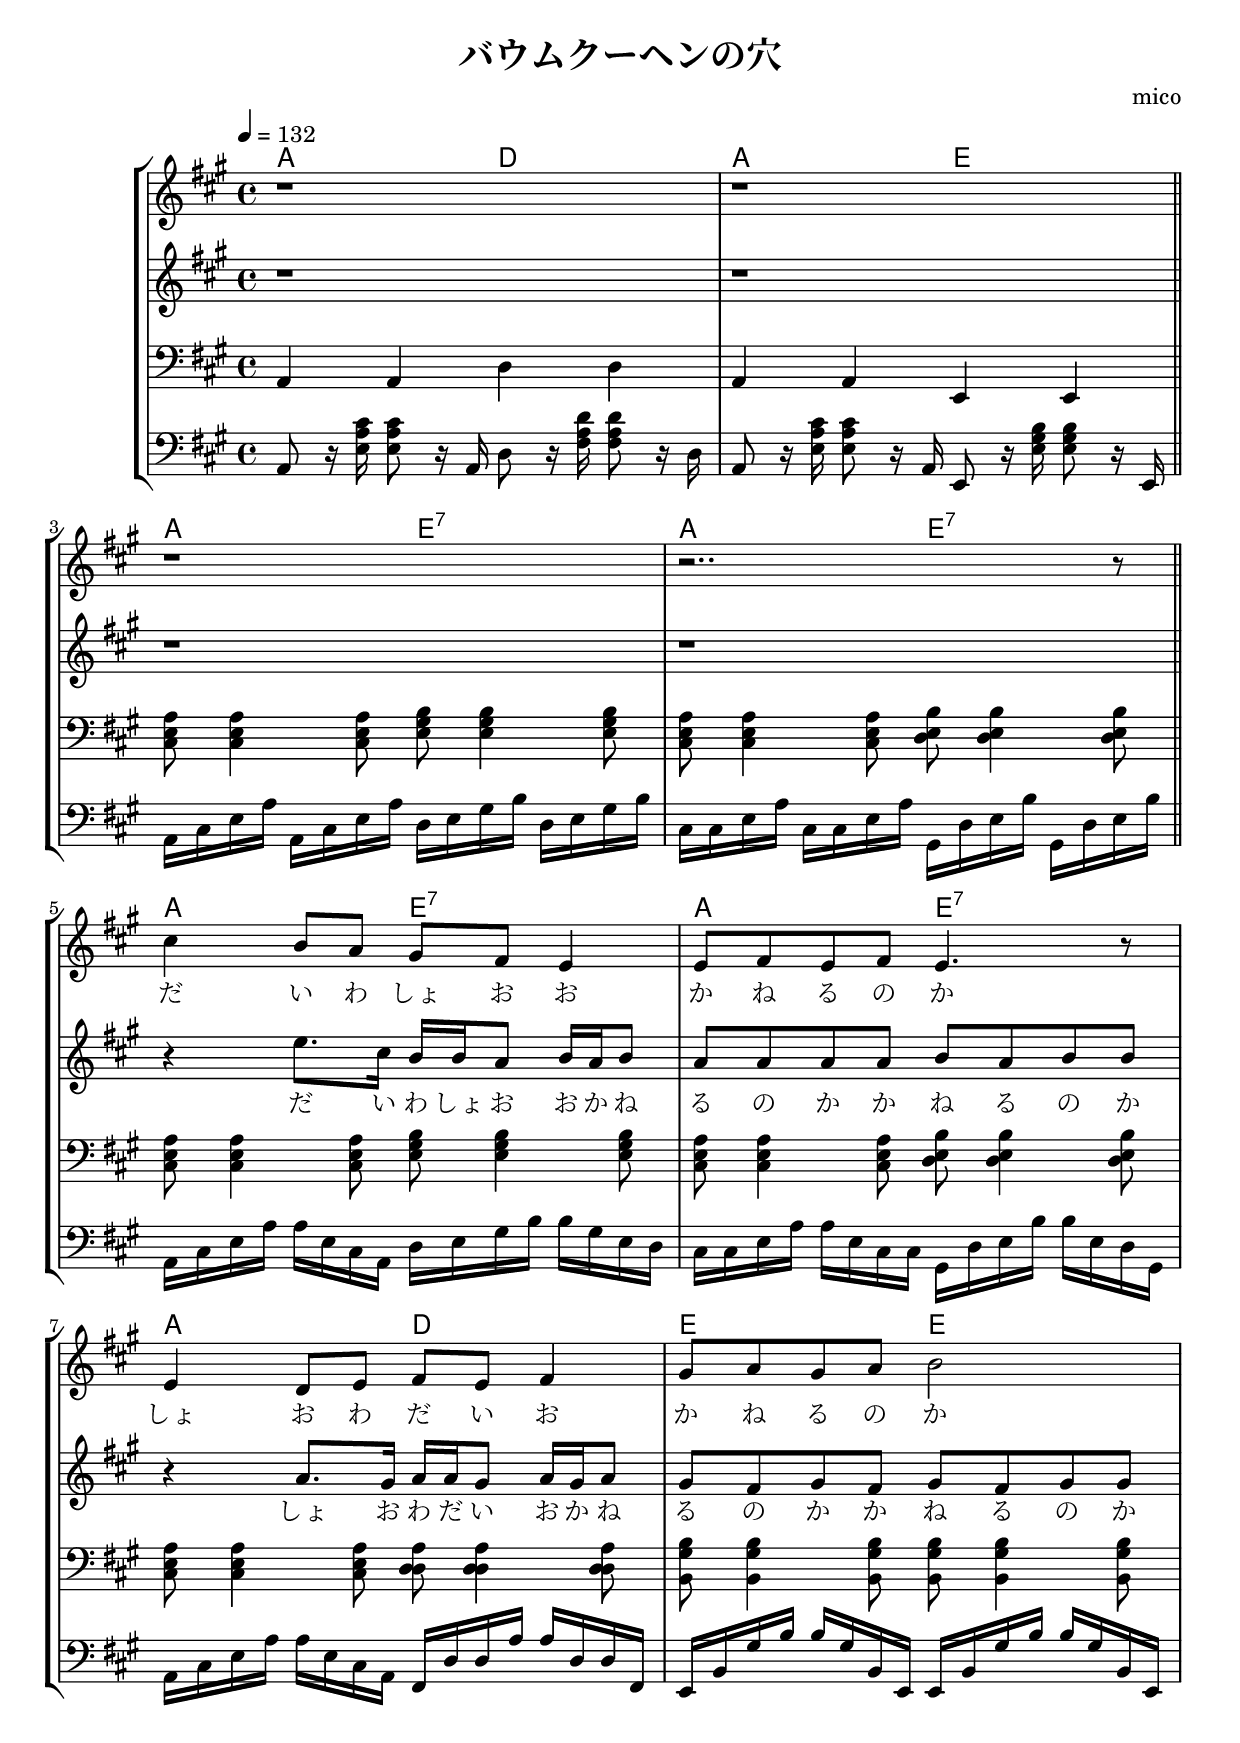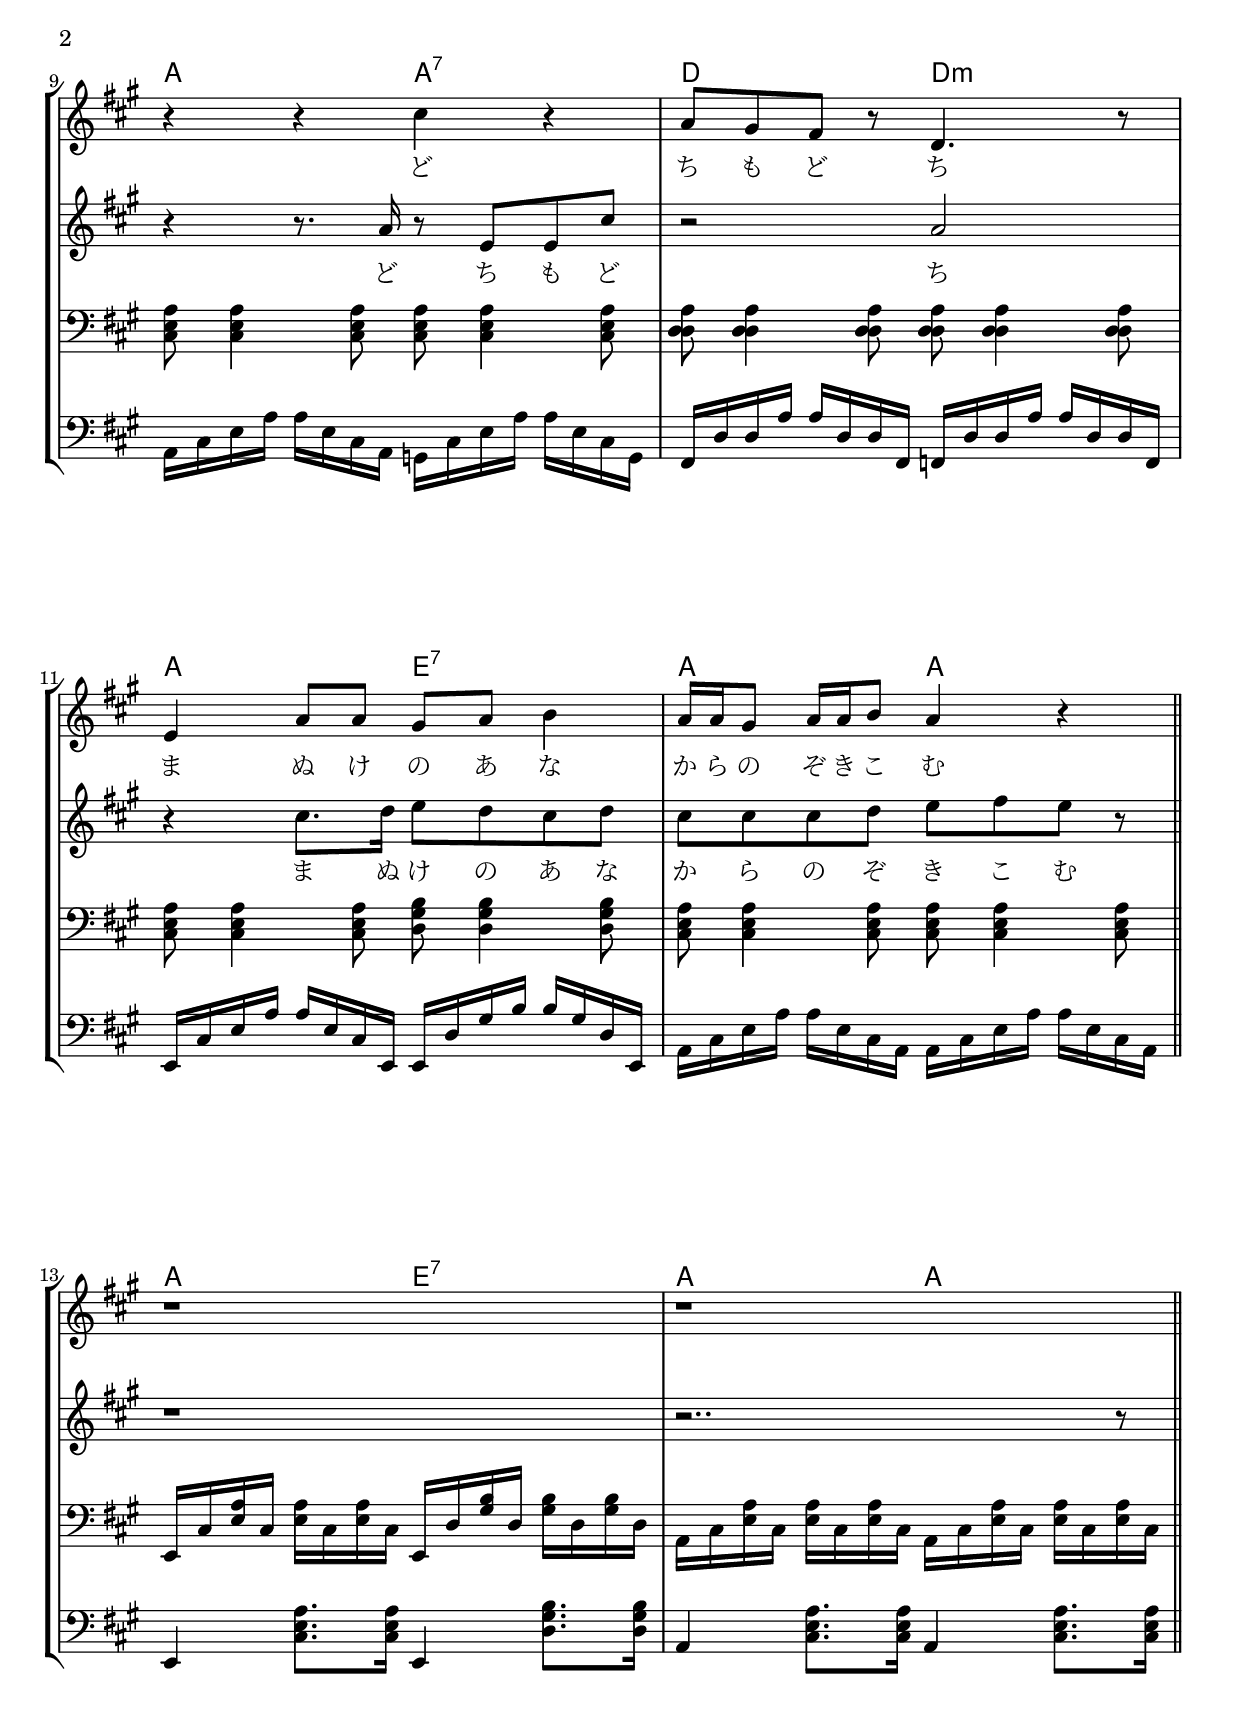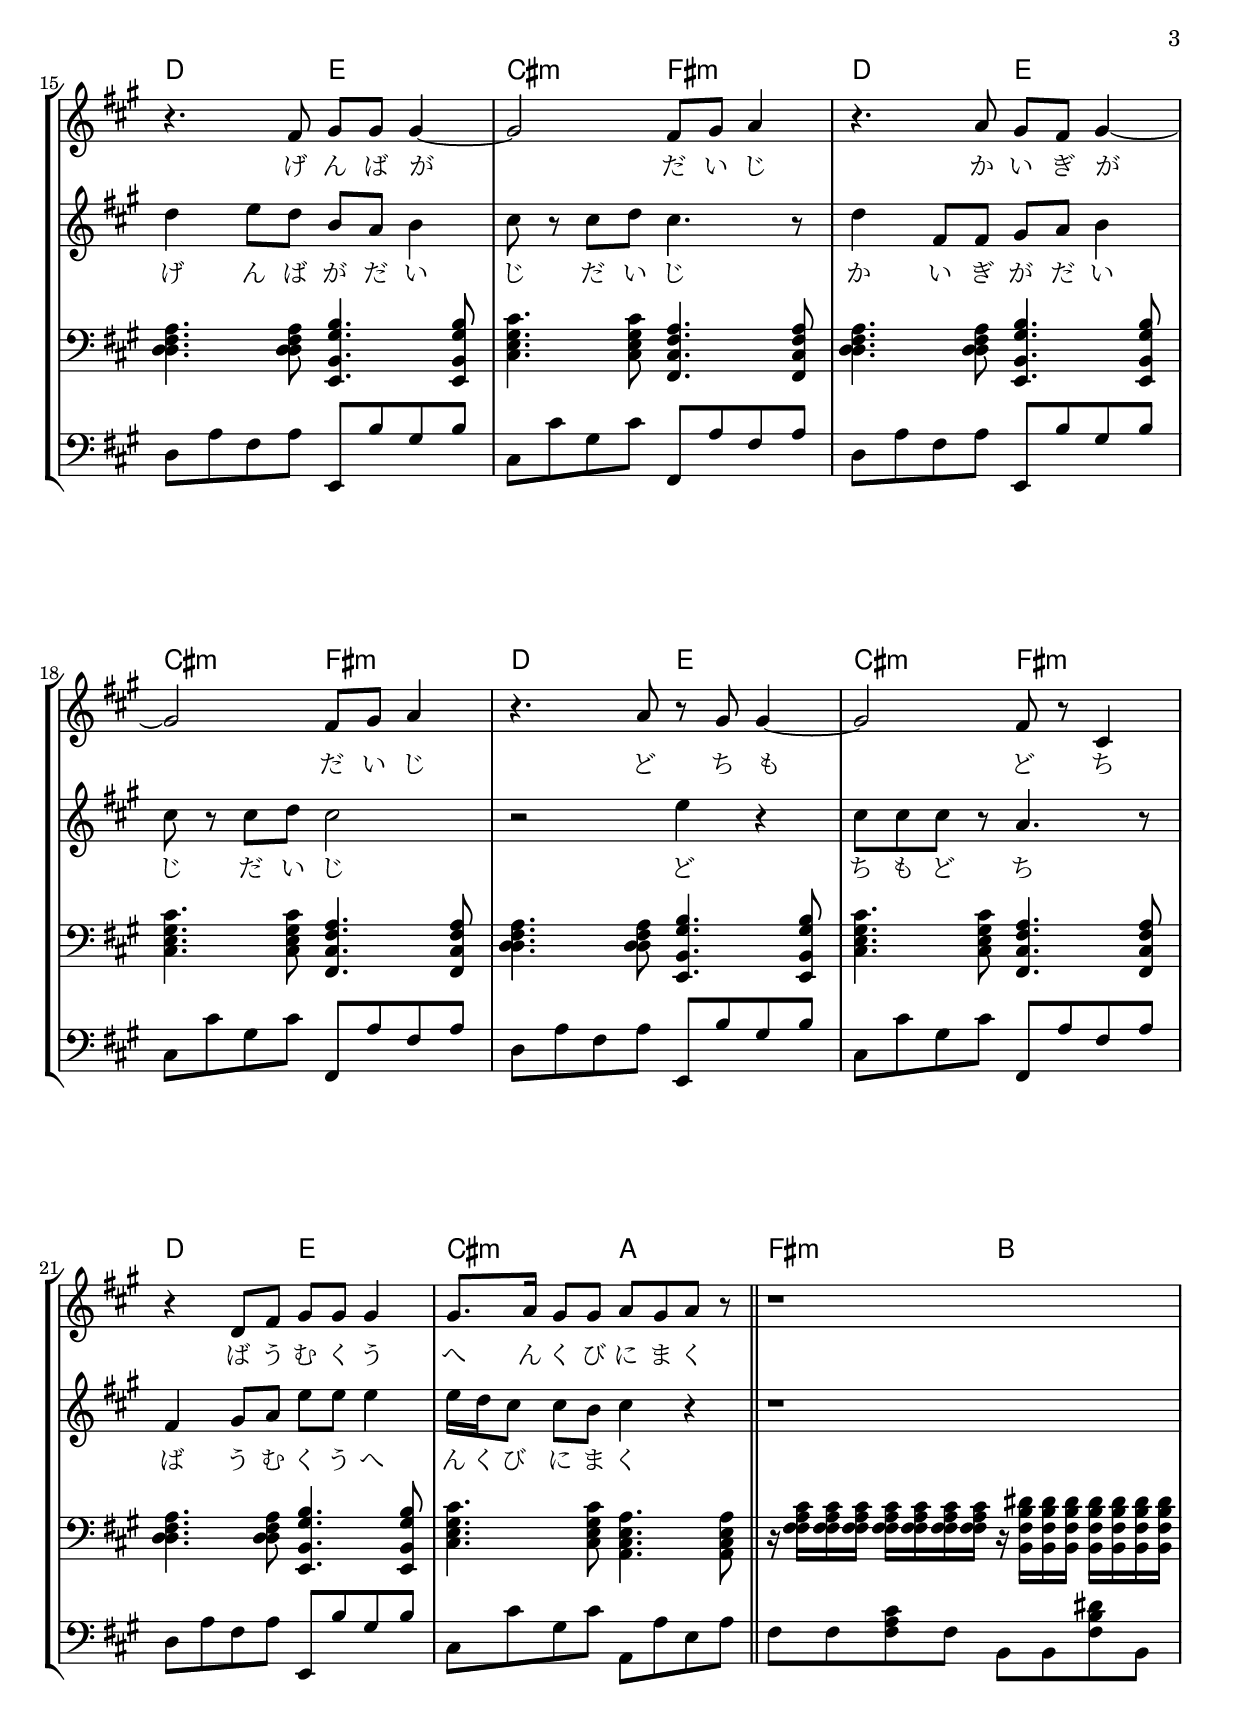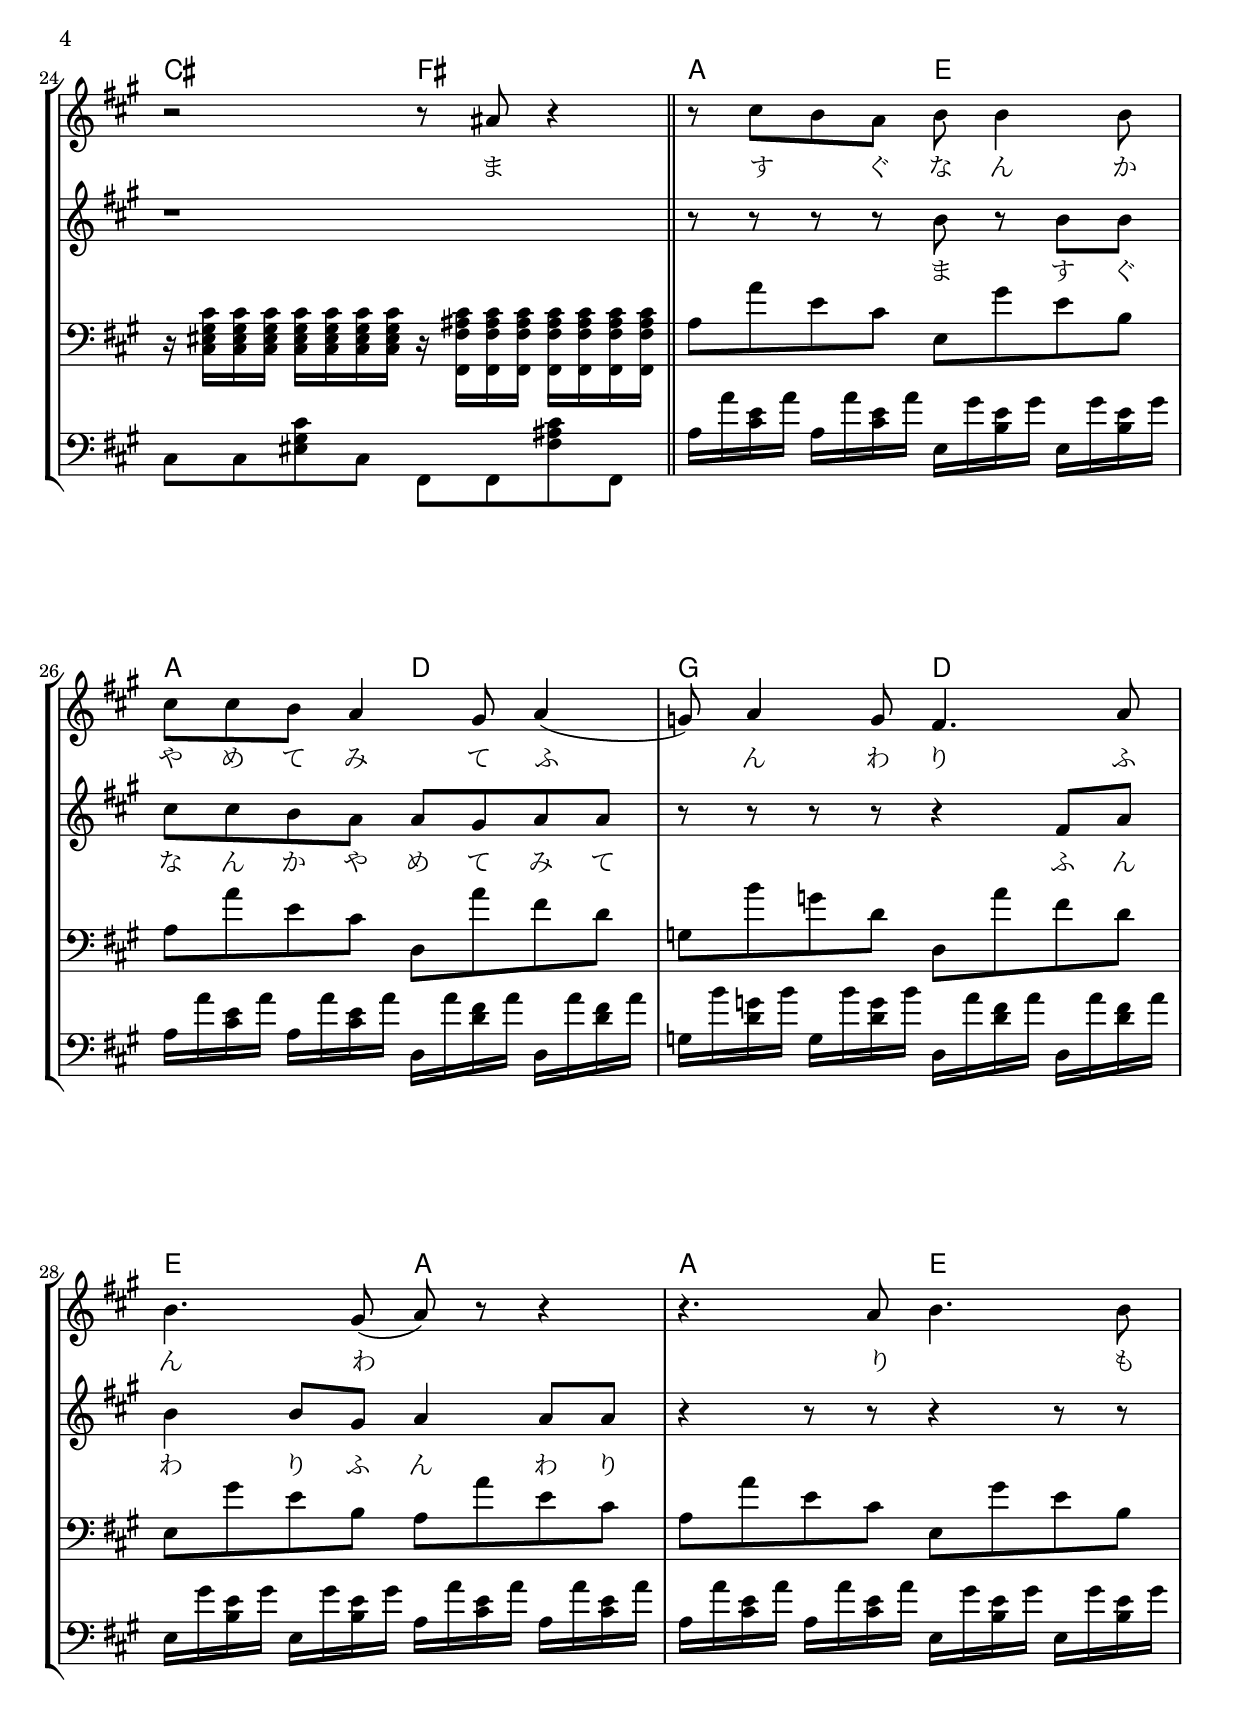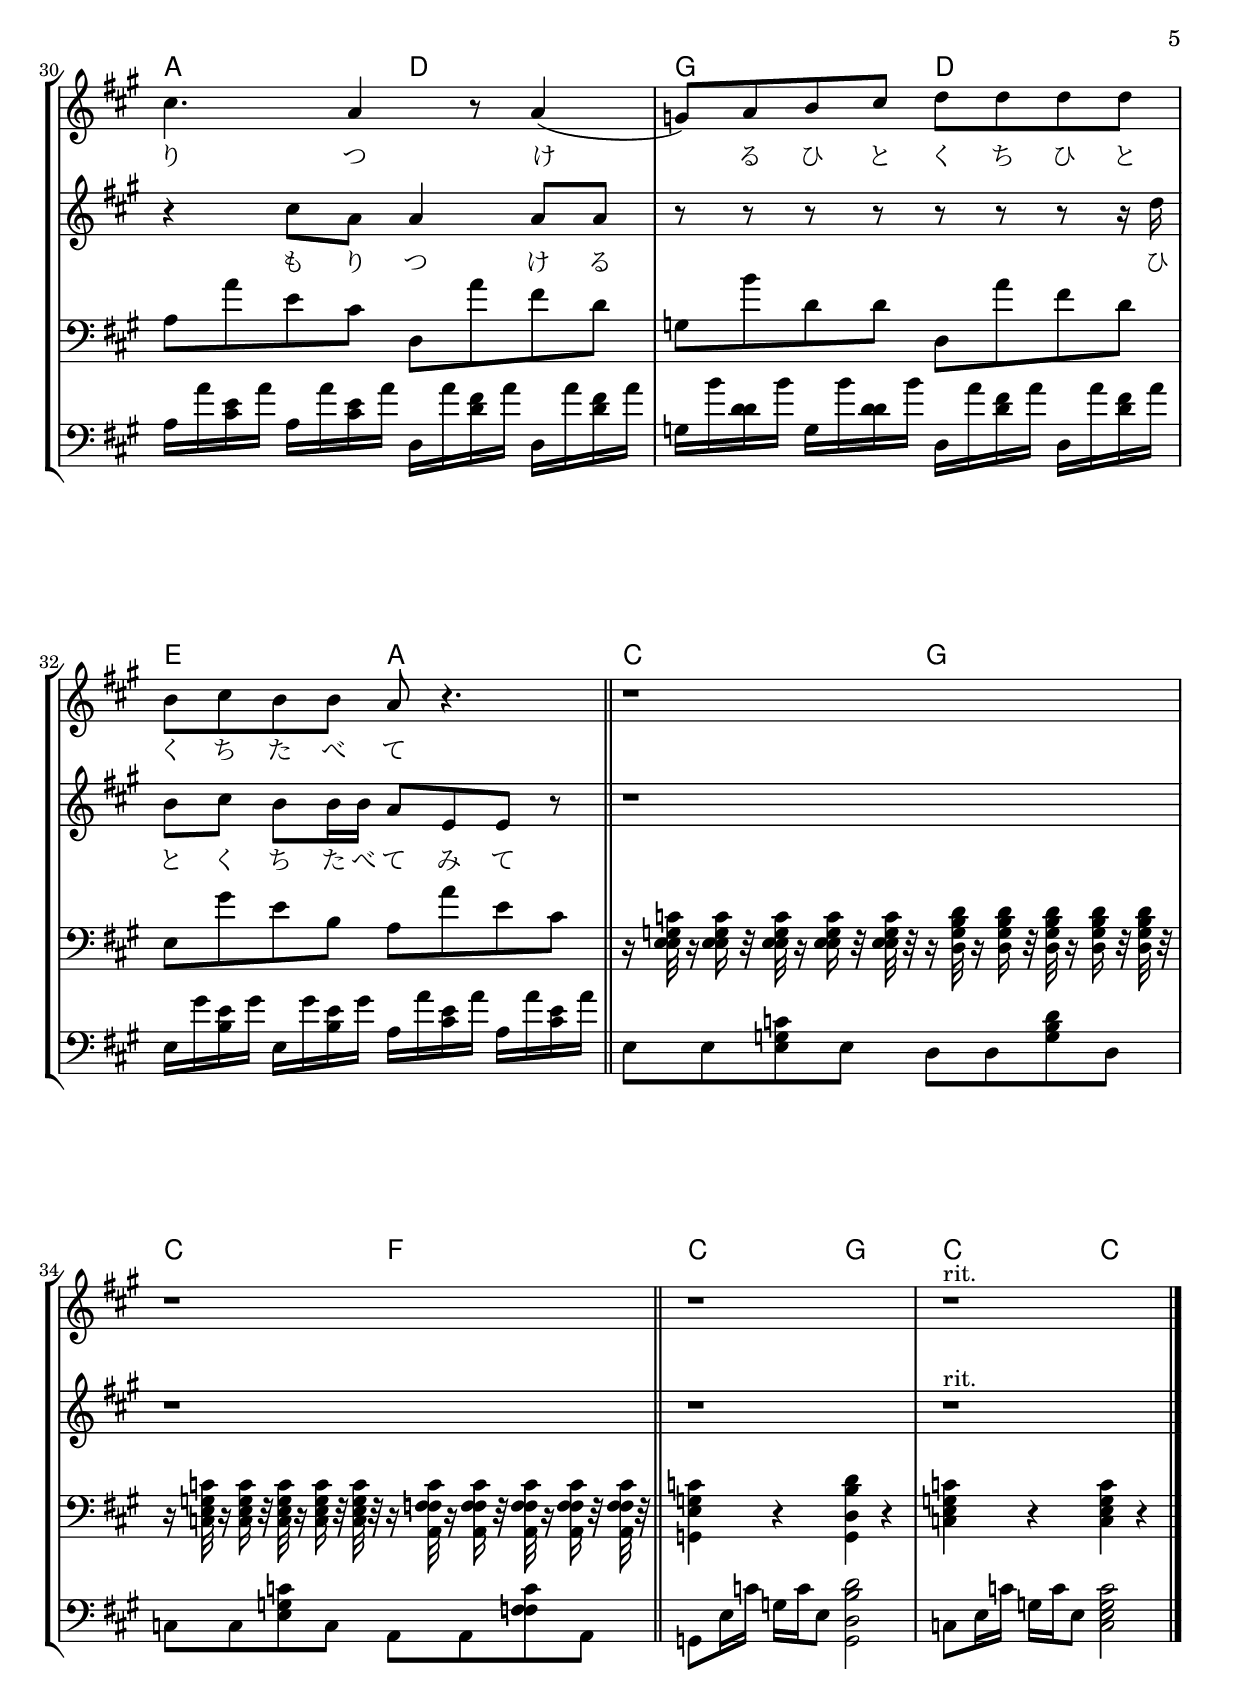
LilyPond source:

\version "2.12.1"

\header {
	title = \markup {バウムクーヘンの穴}
	composer = \markup \center-column {mico}
}

harmony = \chordmode {
	a2 d a e 

	a e:7 a e:7 

	a e:7 a e:7 a d e e a a:7 d d:m a e:7 a a 

	a e:7 a a 

	d e cis:m fis:m d e cis:m fis:m d e cis:m fis:m d e cis:m a 

	fis:m b cis fis 

	a e a d g d e a a e a d g d e a 

	c g c f 

	c g c c 
}

melody = {
	\key a \major
	\tempo 4 = 132
	r1 | r1   
	r1 | r2.. 
	\set Staff.midiInstrument = #"mmi0.38"
	r8 
	cis''4  b'8  a'8  gis'8  fis'8  e'4 
	e'8  fis'8  e'8  fis'8  e'4.  r8 
	e'4  d'8  e'8  fis'8  e'8  fis'4 
	gis'8  a'8  gis'8  a'8  b'2 
	r4  r4  cis''4  r4 
	a'8  gis'8  fis'8  r8  d'4.  r8 
	e'4  a'8  a'8  gis'8  a'8  b'4 
	a'16  a'16  gis'8  a'16  a'16  b'8  a'4  	r4 	r1 | r1   
	\set Staff.midiInstrument = #"mmi0.38"
	 r4.  fis'8  gis'8  gis'8  gis'4~ 
	gis'2  fis'8  gis'8  a'4 
	r4.  a'8  gis'8  fis'8  gis'4~ 
	gis'2  fis'8  gis'8  a'4 
	r4.  a'8  r8  gis'8  gis'4~ 
	gis'2  fis'8  r8  cis'4 
	r4  d'8  fis'8  gis'8  gis'8  gis'4 
	gis'8.  a'16  gis'8  gis'8  a'8  gis'8  a'8  	r8 	r1 | r2 r8 
	\set Staff.midiInstrument = #"mmi0.38"
	ais'8  r4~ 
	r8  cis''8  b'8  a'8  b'8  b'4  b'8 
	cis''8  cis''8  b'8  a'4  gis'8  a'4 
	(g'8)  a'4  g'8  fis'4.  a'8 
	b'4.  gis'8  (a'8)  r8  r4~ 
	r4.  a'8  b'4.  b'8 
	cis''4.  a'4  r8  a'4 
	(g'8)  a'8  b'8  cis''8  d''8  d''8  d''8  d''8 
	b'8  cis''8  b'8  b'8  a'8  	r4. 	r1 | r1   
	r1 | r1^"rit." \bar "|."
}

words = \lyricmode {
	
	
	だ  い  わ  しょ  お  お  か  ね  る  の  か  しょ  お  わ  だ  い  お  か  ね  る  の  か  ど  ち  も  ど  ち  ま  ぬ  け  の  あ  な  か  ら  の  ぞ  き  こ  む  
	
	げ  ん  ば  が  だ  い  じ  か  い  ぎ  が  だ  い  じ  ど  ち  も  ど  ち  ば  う  む  く  う  へ  ん  く  び  に  ま  く  
	
	ま  す  ぐ  な  ん  か  や  め  て  み  て  ふ  ん  わ  り  ふ  ん  わ  り  も  り  つ  け  る  ひ  と  く  ち  ひ  と  く  ち  た  べ  て  み  て  
	
	
}

secondmelody = {
	\key a \major
	\tempo 4 = 132
	r1 | r1   
	r1 | r1   
	\set Staff.midiInstrument = #"fss0.32"
	 r4  e''8.  cis''16  b'16  b'16  a'8  b'16  a'16  b'8 
	a'8  a'8  a'8  a'8  b'8  a'8  b'8  b'8 
	r4  a'8.  gis'16  a'16  a'16  gis'8  a'16  gis'16  a'8 
	gis'8  fis'8  gis'8  fis'8  gis'8  fis'8  gis'8  gis'8 
	r4  r8.  a'16  r8  e'8  e'8  cis''8 
	r2  a'2 
	r4  cis''8.  d''16  e''8  d''8  cis''8  d''8 
	cis''8  cis''8  cis''8  d''8  e''8  fis''8  e''8  	r8 	r1 | r2.. 
	\set Staff.midiInstrument = #"fss0.32"
	r8 
	d''4  e''8  d''8  b'8  a'8  b'4 
	cis''8  r8  cis''8  d''8  cis''4.  r8 
	d''4  fis'8  fis'8  gis'8  a'8  b'4 
	cis''8  r8  cis''8  d''8  cis''2 
	r2  e''4  r4 
	cis''8  cis''8  cis''8  r8  a'4.  r8 
	fis'4  gis'8  a'8  e''8  e''8  e''4 
	e''16  d''16  cis''8  cis''8  b'8  cis''4  	r4 	r1 | r1   
	\set Staff.midiInstrument = #"fss0.32"
	 r8  r8  r8  r8  b'8  r8  b'8  b'8 
	cis''8  cis''8  b'8  a'8  a'8  gis'8  a'8  a'8 
	r8  r8  r8  r8  r4  fis'8  a'8 
	b'4  b'8  gis'8  a'4  a'8  a'8 
	r4  r8  r8  r4  r8  r8 
	r4  cis''8  a'8  a'4  a'8  a'8 
	r8  r8  r8  r8  r8  r8  r8  r16  d''16 
	b'8  cis''8  b'8  b'16  b'16  a'8  e'8  e'8  	r8 	r1 | r1   
	r1 | r1^"rit." \bar "|."
}

secondwords = \lyricmode {
	
	
	だ  い  わ  しょ  お  お  か  ね  る  の  か  か  ね  る  の  か  しょ  お  わ  だ  い  お  か  ね  る  の  か  か  ね  る  の  か  ど  ち  も  ど  ち  ま  ぬ  け  の  あ  な  か  ら  の  ぞ  き  こ  む  
	
	げ  ん  ば  が  だ  い  じ  だ  い  じ  か  い  ぎ  が  だ  い  じ  だ  い  じ  ど  ち  も  ど  ち  ば  う  む  く  う  へ  ん  く  び  に  ま  く  
	
	ま  す  ぐ  な  ん  か  や  め  て  み  て  ふ  ん  わ  り  ふ  ん  わ  り  も  り  つ  け  る  ひ  と  く  ち  た  べ  て  み  て  
	
	
}

tempochange = {
	\tempo 4 = 132
	r1 | r1 \bar "||"
	\tempo 4 = 132
	r1 | r1 \bar "||"
	\tempo 4 = 132
	r1 | r1 | r1 | r1 | r1 | r1 | r1 | r1 \bar "||"
	\tempo 4 = 132
	r1 | r1 \bar "||"
	\tempo 4 = 132
	r1 | r1 | r1 | r1 | r1 | r1 | r1 | r1 \bar "||"
	\tempo 4 = 132
	r1 | r1 \bar "||"
	\tempo 4 = 132
	r1 | r1 | r1 | r1 | r1 | r1 | r1 | r1 \bar "||"
	\tempo 4 = 132
	r1 | r1 \bar "||"
	\tempo 4 = 132
	r1 | \tempo 4 = 99 r2 \tempo 4 = 88 r2 \bar "|."
}

mainacc = {
	\clef bass
	\set Staff.midiInstrument = #"Recorder"
	\key a \major
	\tempo 4 = 132
	a,4 a,4
	d4 d4
	a,4 a,4
	e,4 e,4
	\bar "||"

	\set Staff.midiInstrument = #"Concertina"
	<cis e a>8 <cis e a>4 <cis e a>8
	<e gis b>8 <e gis b>4 <e gis b>8
	<cis e a>8 <cis e a>4 <cis e a>8
	<d e b>8 <d e b>4 <d e b>8
	\bar "||"

	\set Staff.midiInstrument = #"Acoustic Guitar (nylon)"
	<cis e a>8 <cis e a>4 <cis e a>8
	<e gis b>8 <e gis b>4 <e gis b>8
	<cis e a>8 <cis e a>4 <cis e a>8
	<d e b>8 <d e b>4 <d e b>8
	<cis e a>8 <cis e a>4 <cis e a>8
	<d d a>8 <d d a>4 <d d a>8
	<b, gis b>8 <b, gis b>4 <b, gis b>8
	<b, gis b>8 <b, gis b>4 <b, gis b>8
	<cis e a>8 <cis e a>4 <cis e a>8
	<cis e a>8 <cis e a>4 <cis e a>8
	<d d a>8 <d d a>4 <d d a>8
	<d d a>8 <d d a>4 <d d a>8
	<cis e a>8 <cis e a>4 <cis e a>8
	<d gis b>8 <d gis b>4 <d gis b>8
	<cis e a>8 <cis e a>4 <cis e a>8
	<cis e a>8 <cis e a>4 <cis e a>8
	\bar "||"

	\set Staff.midiInstrument = #"Electric Guitar (jazz)"
	e,16 cis <e a> cis <e a> cis <e a> cis
	e,16 d <gis b> d <gis b> d <gis b> d
	a,16 cis <e a> cis <e a> cis <e a> cis
	a,16 cis <e a> cis <e a> cis <e a> cis
	\bar "||"

	\set Staff.midiInstrument = #"Electric Guitar (clean)"
	<d d fis a>4. <d d fis a>8
	<e, b, gis b>4. <e, b, gis b>8
	<cis e gis cis'>4. <cis e gis cis'>8
	<fis, cis fis a>4. <fis, cis fis a>8
	<d d fis a>4. <d d fis a>8
	<e, b, gis b>4. <e, b, gis b>8
	<cis e gis cis'>4. <cis e gis cis'>8
	<fis, cis fis a>4. <fis, cis fis a>8
	<d d fis a>4. <d d fis a>8
	<e, b, gis b>4. <e, b, gis b>8
	<cis e gis cis'>4. <cis e gis cis'>8
	<fis, cis fis a>4. <fis, cis fis a>8
	<d d fis a>4. <d d fis a>8
	<e, b, gis b>4. <e, b, gis b>8
	<cis e gis cis'>4. <cis e gis cis'>8
	<a, cis e a>4. <a, cis e a>8
	\bar "||"

	\set Staff.midiInstrument = #"Marimba"
	r16 <fis fis a cis'>16 <fis fis a cis'>16 <fis fis a cis'>16 <fis fis a cis'>16 <fis fis a cis'>16 <fis fis a cis'>16 <fis fis a cis'>16
	r16 <b, fis b dis'>16 <b, fis b dis'>16 <b, fis b dis'>16 <b, fis b dis'>16 <b, fis b dis'>16 <b, fis b dis'>16 <b, fis b dis'>16
	r16 <cis eis gis cis'>16 <cis eis gis cis'>16 <cis eis gis cis'>16 <cis eis gis cis'>16 <cis eis gis cis'>16 <cis eis gis cis'>16 <cis eis gis cis'>16
	r16 <fis, fis ais cis'>16 <fis, fis ais cis'>16 <fis, fis ais cis'>16 <fis, fis ais cis'>16 <fis, fis ais cis'>16 <fis, fis ais cis'>16 <fis, fis ais cis'>16
	\bar "||"

	\set Staff.midiInstrument = #"Pad 1 (new age)"
	a8 a' e' cis'
	e8 gis' e' b
	a8 a' e' cis'
	d8 a' fis' d'
	g8 b' g' d'
	d8 a' fis' d'
	e8 gis' e' b
	a8 a' e' cis'
	a8 a' e' cis'
	e8 gis' e' b
	a8 a' e' cis'
	d8 a' fis' d'
	g8 b' d' d'
	d8 a' fis' d'
	e8 gis' e' b
	a8 a' e' cis'
	\bar "||"

	\set Staff.midiInstrument = #"Steel Drums"
	r16 <e e g c'>32 r16 <e e g c'>16 r32      <e e g c'>32 r16      <e e g c'>16 r32 <e e g c'>32 r32
	r16 <d g b d'>32 r16 <d g b d'>16 r32      <d g b d'>32 r16      <d g b d'>16 r32 <d g b d'>32 r32
	r16 <c e g c'>32 r16 <c e g c'>16 r32      <c e g c'>32 r16      <c e g c'>16 r32 <c e g c'>32 r32
	r16 <a, f f c'>32 r16 <a, f f c'>16 r32      <a, f f c'>32 r16      <a, f f c'>16 r32 <a, f f c'>32 r32
	\bar "||"

	\set Staff.midiInstrument = #"Trombone"
	<g, e g c'>4 r4
	<g, d b d'>4 r4
	<c e g c'>4 r4
	<c e g c'>4 r4
	\bar "|."
}

subacc = {
	\clef bass
	\set Staff.midiInstrument = #"Harmonica"
	\key a \major
	\tempo 4 = 132
	a,8 r16 <e a cis'>16 <e a cis'>8 r16 a,16
	d8 r16 <fis a d'>16 <fis a d'>8 r16 d16
	a,8 r16 <e a cis'>16 <e a cis'>8 r16 a,16
	e,8 r16 <e gis b>16 <e gis b>8 r16 e,16
	\bar "||"

	\set Staff.midiInstrument = #"Reed organ"
	a,16 cis e a a, cis e a
	d16 e gis b d e gis b
	cis16 cis e a cis cis e a
	gis,16 d e b gis, d e b
	\bar "||"

	\set Staff.midiInstrument = #"Harmonica"
	a,16 cis e a a e cis a,
	d16 e gis b b gis e d
	cis16 cis e a a e cis cis
	gis,16 d e b b e d gis,
	a,16 cis e a a e cis a,
	fis,16 d d a a d d fis,
	e,16 b, gis b b gis b, e,
	e,16 b, gis b b gis b, e,
	a,16 cis e a a e cis a,
	g,16 cis e a a e cis g,
	fis,16 d d a a d d fis,
	f,16 d d a a d d f,
	e,16 cis e a a e cis e,
	e,16 d gis b b gis d e,
	a,16 cis e a a e cis a,
	a,16 cis e a a e cis a,
	\bar "||"

	\set Staff.midiInstrument = #"Cello"
	e,4 <cis e a>8. <cis e a>16
	e,4 <d gis b>8. <d gis b>16
	a,4 <cis e a>8. <cis e a>16
	a,4 <cis e a>8. <cis e a>16
	\bar "||"

	\set Staff.midiInstrument = #"Guitar harmonics"
	d8 a fis a
	e,8 b gis b
	cis8 cis' gis cis'
	fis,8 a fis a
	d8 a fis a
	e,8 b gis b
	cis8 cis' gis cis'
	fis,8 a fis a
	d8 a fis a
	e,8 b gis b
	cis8 cis' gis cis'
	fis,8 a fis a
	d8 a fis a
	e,8 b gis b
	cis8 cis' gis cis'
	a,8 a e a
	\bar "||"

	\set Staff.midiInstrument = #"Accordion"
	fis8 fis8 <fis a cis'>8 fis8
	b,8 b,8 <fis b dis'>8 b,8
	cis8 cis8 <eis gis cis'>8 cis8
	fis,8 fis,8 <fis ais cis'>8 fis,8
	\bar "||"

	\set Staff.midiInstrument = #"Koto"
	a16 a' <cis' e'> a' a a' <cis' e'> a'
	e16 gis' <b e'> gis' e gis' <b e'> gis'
	a16 a' <cis' e'> a' a a' <cis' e'> a'
	d16 a' <d' fis'> a' d a' <d' fis'> a'
	g16 b' <d' g'> b' g b' <d' g'> b'
	d16 a' <d' fis'> a' d a' <d' fis'> a'
	e16 gis' <b e'> gis' e gis' <b e'> gis'
	a16 a' <cis' e'> a' a a' <cis' e'> a'
	a16 a' <cis' e'> a' a a' <cis' e'> a'
	e16 gis' <b e'> gis' e gis' <b e'> gis'
	a16 a' <cis' e'> a' a a' <cis' e'> a'
	d16 a' <d' fis'> a' d a' <d' fis'> a'
	g16 b' <d' d'> b' g b' <d' d'> b'
	d16 a' <d' fis'> a' d a' <d' fis'> a'
	e16 gis' <b e'> gis' e gis' <b e'> gis'
	a16 a' <cis' e'> a' a a' <cis' e'> a'
	\bar "||"

	\set Staff.midiInstrument = #"Synth Bass 1"
	e8 e8 <e g c'>8 e8
	d8 d8 <g b d'>8 d8
	c8 c8 <e g c'>8 c8
	a,8 a,8 <f f c'>8 a,8
	\bar "||"

	\set Staff.midiInstrument = #"Overdriven Guitar"
	g,8 e16 c' g c' e8
	<g, d b d'>2
	c8 e16 c' g c' e8
	<c e g c'>2
	\bar "|."
}

percA = {
	\drummode {
	\times 16/12{ cymr8. cymr8 cymr16 cymr8. cymr8 cymr16 } |\times 16/12{ cymr8. cymr8 cymr4. r16 } \bar "||"
	r1  |hh4 hh4 hh2  \bar "||"
	r4 hh8. hh4 r16 hh4  |hh4 hh8 hh4. hh4  |hh4 hh8. hh4 r16 hh4  |hh4 hh8 hh4. hh4  |r4 hh8. hh4 r16 hh4  |hh4 hh8 hh4. hh4  |hh4 hh8. hh4 r16 hh4  |hh4 hh8 hh4. hh4  \bar "||"
	r2 hho2  |r2 hho2  \bar "||"
	r8 cymr8 cymr8 cymr8 cymr8 cymr8 cymr8 cymr8  |cymr8 cymr8 cymr8 cymr8 cymr8 cymr8 cymr8 cymr8  |cymr8 cymr8 cymr8 cymr8 cymr8 cymr8 cymr8 cymr8  |cymr8 cymr8 cymr8 cymr8 cymr8 cymr8 cymr8 cymr8  |r8 cymr8 cymr8 cymr8 cymr8 cymr8 cymr8 cymr8  |cymr8 cymr8 cymr8 cymr8 cymr8 cymr8 cymr8 cymr8  |cymr8 cymr8 cymr8 cymr8 cymr8 cymr8 cymr8 cymr8  |cymr8 cymr8 cymr4 cymr8 cymr4.  \bar "||"
	r1  |r2 r8 hho4 hho8  \bar "||"
	r2. hho4  |r1  |r2. hho4  |r1  |r2. hho4  |r1  |r2. hho4  |r1  \bar "||"
	r4 hh4 hh4 hh4  |r1  \bar "||"
	r4 sn2 sn8. sn16  |r8 sn8 sn4 sn8 sn8 sn16 sn8 sn16  \bar "|."
	}
}

percB = {
	\drummode {
	\times 16/12{ r2 r8 hhp8 } |\times 16/12{ r2. } \bar "||"
	sn4 sn4 sn4 sn4  |r4 sn4 r16 sn16 sn16 sn16 sn16 sn16 sn16 sn16  \bar "||"
	r8 hhp4 hhp4 hhp4 hhp8  |r8 hhp2 hhp4 hhp8  |r8 hhp4 hhp4 hhp4 hhp8  |r8 hhp2 hhp4 hhp8  |r8 hhp4 hhp4 hhp4 hhp8  |r8 hhp2 hhp4 hhp8  |r8 hhp4 hhp4 hhp4 hhp8  |r8 hhp2 hhp4.  \bar "||"
	r8 hh16 hh16 hh8 hh16 hh8. hh16 hh16 hh8 hh16 hh16  |hh8 hh16 hh16 hh8 hh16 hh8 hh4. r16  \bar "||"
	r4 sn8 sn4. sn4  |r4 sn8 sn4. sn4  |r4 sn8 sn4. sn4  |r4 sn8 sn4. sn4  |r4 sn8 sn4. sn4  |r4 sn8 sn4. sn4  |r4 sn8 sn4. sn4  |r8 sn8 sn4 sn8 sn8 sn16 sn16 sn16 sn16  \bar "||"
	r4. hhp2 hhp8  |hhp4 hhp4 hhp4 hhp4  \bar "||"
	r4 hh4 hh2  |hh4 hh4 hh4 hh4  |hh4 hh4 hh4 r16 hh8.  |hh4 hh4 hh4 hh4  |r4 hh4 hh2  |hh4 hh4 hh4 hh4  |hh4 hh4 hh4 r16 hh8.  |r4 hh4. r16 hh8 hh8 hh16  \bar "||"
	r4 sn8 sn4. sn4  |sn16 sn16 sn16 sn16 sn16 sn16 sn16 sn16 sn16 sn16 sn16 sn16 sn16 sn16 sn16 sn16  \bar "||"
	r4. r16 tommh8 tommh4. r16  |r1  \bar "|."
	}
}

percC = {
	\drummode {
	\times 16/12{ bd4. bd4 r16 bd16 } |\times 16/12{ bd4 r16 bd16 bd4. } \bar "||"
	bd16 bd16 bd16 bd16 bd16 bd16 bd16 bd16 bd16 bd16 bd16 bd16 bd16 bd16 bd16 bd16  |bd8 bd8 bd8 bd8 bd8 bd8 bd8 bd8  \bar "||"
	r4 sn2 sn8. sn16  |r4 sn2 sn8. sn16  |r4 sn2 sn8. sn16  |r4 sn2 sn8. sn16  |r4 sn2 sn8. sn16  |r4 sn2 sn8. sn16  |r4 sn2 sn8. sn16  |r4 sn2 sn8 sn16 sn16  \bar "||"
	r4 sn2 sn4  |r4 sn4. sn16 sn8 sn16 sn16 sn16  \bar "||"
	bd4 bd4 bd4 bd4  |bd4 bd4 bd8 bd8 bd4  |bd4 bd4 bd4 bd4  |bd4 bd4 bd8 bd8 bd4  |bd4 bd4 bd4 bd4  |bd4 bd4 bd8 bd8 bd4  |bd4 bd4 bd4 bd4  |bd4. bd8 bd4 bd8 bd8  \bar "||"
	hh4 hh4 hh4 hh4  |r4. hh2 r8  \bar "||"
	r16 hhp8 hhp8 hhp8 hhp8 hhp8 hhp8 hhp8 hhp16  |r16 hhp8 hhp8 hhp8 hhp8 hhp8 hhp8 hhp8 hhp16  |r16 hhp8 hhp8 hhp8 hhp8 hhp8 hhp4 hhp16  |r16 hhp8 hhp8 hhp8 hhp8 hhp8 hhp8 hhp8 hhp16  |r16 hhp8 hhp8 hhp8 hhp8 hhp8 hhp8 hhp8 hhp16  |r16 hhp8 hhp8 hhp8 hhp8 hhp8 hhp8 hhp8 hhp16  |r16 hhp8 hhp8 hhp8 hhp8 hhp8 hhp4 hhp16  |r16 hhp8 hhp8 hhp8 hhp8. hhp8 hhp8 hhp8  \bar "||"
	bd4 bd4 bd4 bd4  |bd4 bd4 bd8 bd8 bd8 bd8  \bar "||"
	r8 toml8 toml8 toml8 toml8 toml8 toml8 toml8  |toml8 toml8 toml8 toml8 toml8 toml8 toml8 toml8  \bar "|."
	}
}

percD = {
	\drummode {
	\times 16/12{ r2. } |\times 16/12{ rb2. } \bar "||"
	r1  |r8 hho4 hho2 r8  \bar "||"
	bd4. r16 bd8. bd4 bd8  |bd8 bd4 r16 bd8. bd4 bd8  |bd4. r16 bd8. bd4 bd8  |bd8 bd4 r16 bd8. bd4 bd8  |bd4. r16 bd8. bd4 bd8  |bd8 bd4 r16 bd8. bd4 bd8  |bd4. r16 bd8. bd4 bd8  |bd8 bd4 r16 bd8. bd4 bd8  \bar "||"
	bd8 bd4 bd4 r16 bd8. bd8  |bd4. bd8. bd4. r16  \bar "||"
	cymc1  |r1 |r1 |r1 |cymc1  |r1 |r1 |r1 \bar "||"
	bd2. r8 bd8  |bd8. bd4. r16 bd4 bd8  \bar "||"
	r8 sn4 sn4 sn4 sn8  |r8 sn4 sn4 sn4 sn8  |r8 sn4 sn4 sn4 sn8  |r8 sn4 sn4 sn4 sn8  |r8 sn4 sn4 sn4 sn8  |r8 sn4 sn4 sn4 sn8  |r8 sn4 sn4 sn4 sn8  |r8 sn4 sn8 sn16 sn8 sn8 sn8 sn16  \bar "||"
	r8 hhp4 hhp4 hhp4 hhp8  |r8 hhp4 hhp4 hhp4 hhp8  \bar "||"
	r1  |r4. r16 tomfh2 r16  \bar "|."
	}
}

percE = {
	\drummode {
	r1 |\times 16/12{ r4. sn8 sn4 } \bar "||"
	cymc4 cymc4 cymc4 cymc4  |r1 \bar "||"
	r1  |r4. r16 hho2 r16  |r1  |r4. r16 hho2 r16  |r1  |r4. r16 hho2 r16  |r1  |r4. r16 hho2 r16  \bar "||"
	cymc1  |r2. cymc4  \bar "||"
	r1 |r1 |r1 |r1 |r1 |r1 |r1 |r4 r16 hhp8 hhp2 r16  \bar "||"
	r1 | r1 \bar "||"
	bd4 bd4 bd16 bd8 bd16 bd4  |bd4 bd4 bd16 bd8 bd16 bd4  |bd4 bd4 bd16 bd8 bd16 bd4  |bd4 bd4 bd16 bd8 bd16 bd4  |bd4 bd4 bd16 bd8 bd16 bd4  |bd4 bd4 bd16 bd8 bd16 bd4  |bd4 bd4 bd16 bd8 bd16 bd4  |bd4 bd8. bd8 bd8 bd8 bd8 bd16  \bar "||"
	cymc1  |r1 \bar "||"
	bd4. r16 bd8. bd4.  |bd4. bd8 bd4 r16 bd8.  \bar "|."
	}
}

percF = {
	\drummode {
	r1 |\times 16/12{ r2 r16 tommh16 tommh8 } \bar "||"
	r8 tommh2 tommh8. tommh16 tommh8  |r1 \bar "||"
	cymc1  |r1 |r1 |r1 |cymc1  |r1 |r1 |r1 \bar "||"
	r1 | r1 \bar "||"
	r1 |r1 |r1 |r1 |r1 |r1 |r1 |r4. hh2 r8  \bar "||"
	r1 | r1 \bar "||"
	cymc1  |r1 |r1 |r1 |cymc1  |r1 |r1 |cymc1  \bar "||"
	r1 | r1 \bar "||"
	cymc1  |r1 \bar "|."
	}
}

percG = {
	\drummode {
	r1 |\times 16/12{ r2 r8. toml16 } \bar "||"
	r4. toml16 toml2 toml16  |r1 \bar "||"
	r1 | r1 | r1 | r1 | r1 | r1 | r1 | r1 \bar "||"
	r1 | r1 \bar "||"
	r1 | r1 | r1 | r1 | r1 | r1 | r1 | r1 \bar "||"
	r1 | r1 \bar "||"
	r1 | r1 | r1 | r1 | r1 | r1 | r1 | r1 \bar "||"
	r1 | r1 \bar "||"
	r1 | r1 \bar "|."
	}
}

\score {
	<<
		\new StaffGroup <<
			\new ChordNames {\harmony}
			\new Voice = "melody" {\melody}
			\new Lyrics \lyricsto "melody" \words
			\new Voice = "secondmelody" {\secondmelody}
			\new Lyrics \lyricsto "secondmelody" \secondwords
			\new Staff = "mainacc" {\mainacc}
			\new Staff = "subacc" {\subacc}
		>>
	>>
	\layout { }
}
